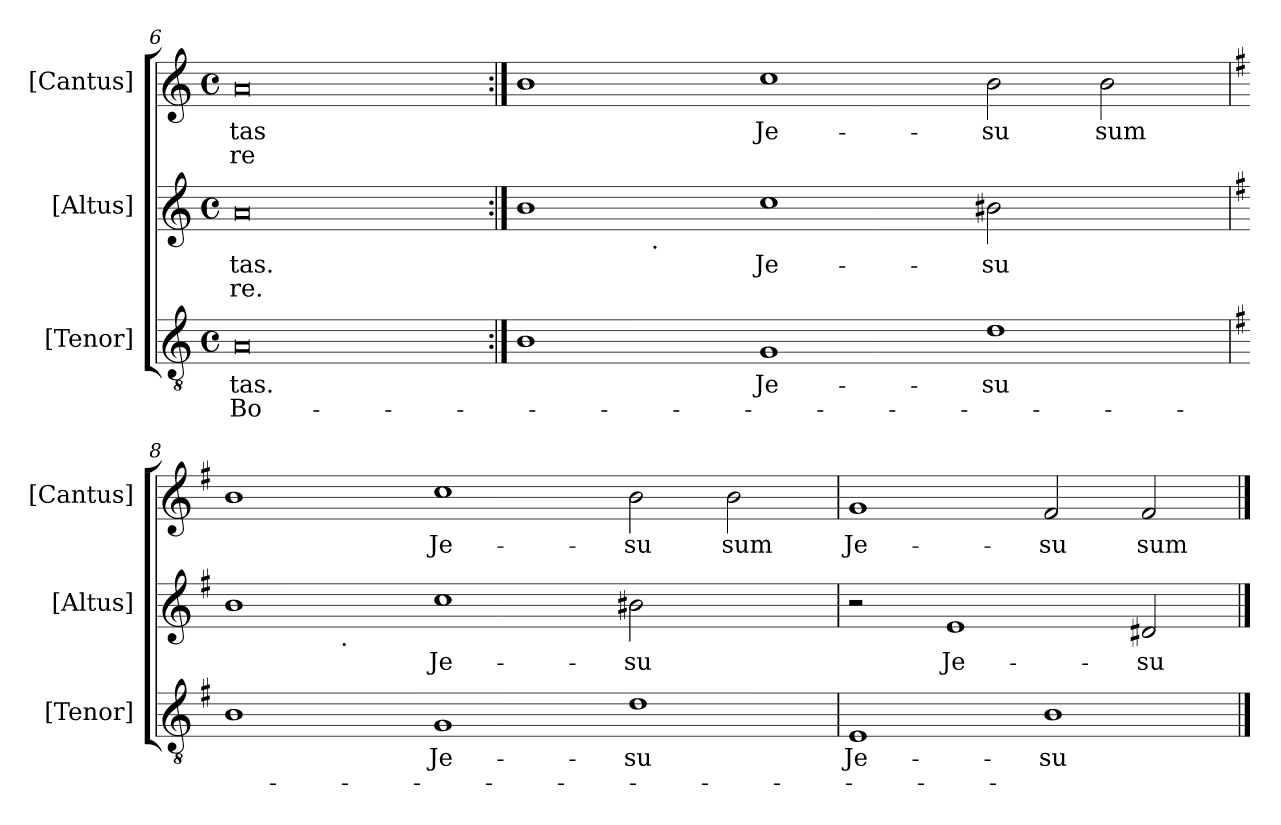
**kern	**text	**text	**kern	**text	**text	**kern	**text	**text
*part3	*part3	*part3	*part2	*part2	*part2	*part1	*part1	*part1
*staff3	*staff3	*staff3	*staff2	*staff2	*staff2	*staff1	*staff1	*staff1
*I"[Tenor]	*	*	*I"[Altus]	*	*	*I"[Cantus]	*	*
*I'[Tenor]	*	*	*I'[Altus]	*	*	*I'[Cantus]	*	*
*clefGv2	*	*	*clefG2	*	*	*clefG2	*	*
*k[]	*	*	*k[]	*	*	*k[]	*	*
*C:	*	*	*C:	*	*	*C:	*	*
*M4/4	*	*	*M4/4	*	*	*M4/4	*	*
*met(c)	*	*	*met(c)	*	*	*met(c)	*	*
=6	=6	=6	=6	=6	=6	=6	=6	=6
!	!LO:LY:b	!LO:LY:b	!	!LO:LY:b	!LO:LY:b	!	!LO:LY:b	!LO:LY:b
0A	tas.	Bo-	0a	tas.	-re.	0a	tas	re
!!LO:PB:g=z
=7:|!	=7:|!	=7:|!	=7:|!	=7:|!	=7:|!	=7:|!	=7:|!	=7:|!
*	*	*	*^	*	*	*	*	*
1B	.	.	1b	2ryy	.	.	1b	.	.
.	.	.	.	32ryy	.	.	.	.	.
!	!	!	!	!LO:TX:b:t=.	!	!	!	!	!
.	.	.	.	1ryy	.	.	.	.	.
!	!LO:LY:b	!	!	!	!LO:LY:b	!	!	!LO:LY:b	!
1G	Je-	.	1cc	.	Je-	.	1cc	Je-	.
.	.	.	.	1ryy	.	.	.	.	.
!	!LO:LY:b	!	!	!	!LO:LY:b	!	!	!LO:LY:b	!
1d	-su	.	2b#X\	.	-su	.	2b\	-su	.
!	!	!	!	!	!	!	!	!LO:LY:b	!
.	.	.	2ryy	.	.	.	2b\	sum	.
.	.	.	.	4...ryy	.	.	.	.	.
=8!	=8!	=8!	=8!	=8!	=8!	=8!	=8!	=8!	=8!
*k[f#]	*	*	*k[f#]	*	*	*	*k[f#]	*	*
*G:	*	*	*G:	*	*	*	*G:	*	*
1B	.	.	1b	2ryy	.	.	1b	.	.
.	.	.	.	32ryy	.	.	.	.	.
!	!	!	!	!LO:TX:b:t=.	!	!	!	!	!
.	.	.	.	1ryy	.	.	.	.	.
!	!LO:LY:b	!	!	!	!LO:LY:b	!	!	!LO:LY:b	!
1G	Je-	.	1cc	.	Je-	.	1cc	Je-	.
.	.	.	.	1ryy	.	.	.	.	.
!	!LO:LY:b	!	!	!	!LO:LY:b	!	!	!LO:LY:b	!
1d	-su	.	2b#X\	.	-su	.	2b\	-su	.
!	!	!	!	!	!	!	!	!LO:LY:b	!
.	.	.	2ryy	.	.	.	2b\	sum	.
.	.	.	.	4...ryy	.	.	.	.	.
=9!	=9!	=9!	=9!	=9!	=9!	=9!	=9!	=9!	=9!
!	!LO:LY:b	!	!	!	!	!	!	!LO:LY:b	!
*	*	*	*v	*v	*	*	*	*	*
1E	Je-	.	2r	.	.	1g	Je-	.
!	!	!	!	!LO:LY:b	!	!	!	!
.	.	.	1e	Je-	.	.	.	.
!	!LO:LY:b	!	!	!	!	!	!LO:LY:b	!
1B	-su	.	.	.	.	2f#/	-su	.
!	!	!	!	!LO:LY:b	!	!	!LO:LY:b	!
.	.	.	2d#X/	-su	.	2f#/	sum	.
==	==	==	==	==	==	==	==	==
*-	*-	*-	*-	*-	*-	*-	*-	*-
